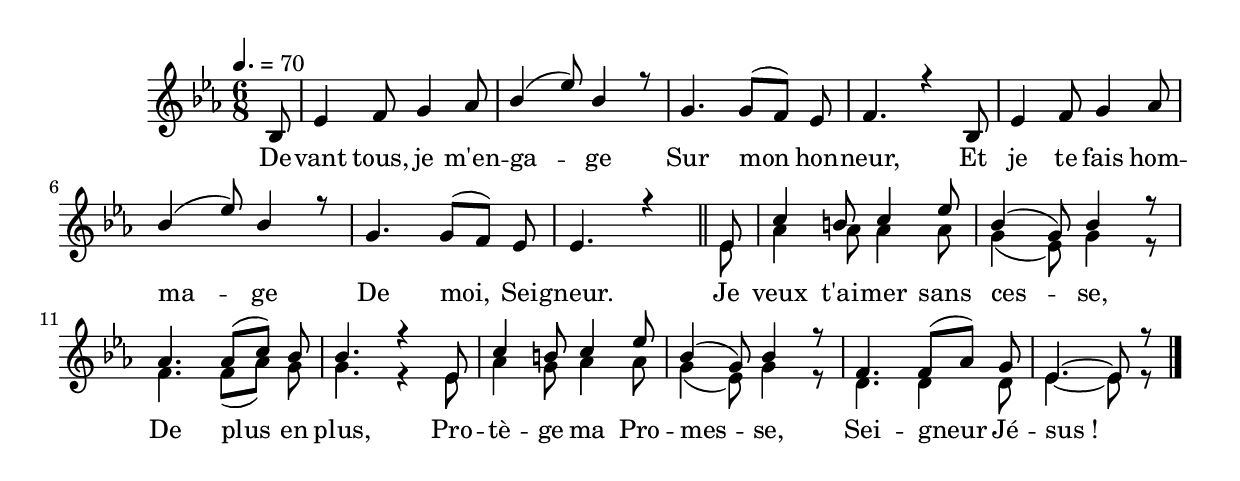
\version "2.16"
\include "italiano.ly"

\header {
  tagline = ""
  composer = ""
}                                        

MetriqueArmure = {
  \tempo 4.=70
  \time 6/8
  \key mib \major
}

italique = { \override Score . LyricText #'font-shape = #'italic }

roman = { \override Score . LyricText #'font-shape = #'roman }

MusiqueCouplet = \relative do' {
	\partial 8 sib8
        mib4 fa8 sol4 lab8
        sib4( mib8) sib4 r8
        sol4. sol8[( fa]) mib
        fa4. r4 sib,8
        mib4 fa8 sol4 lab8
        sib4( mib8) sib4 r8
        sol4. sol8[( fa]) mib8
        mib4. r4
        \bar "||"
}

ThemeRefrain = \relative do' {
        mib8
        do'4 si8 do4 mib8
        sib4( sol8) sib4 r8
        lab4. lab8[( do]) sib8
        sib4. r4 mib,8
        do'4 si8 do4 mib8
        sib4( sol8) sib4 r8
        fa4. fa8[( lab]) sol
        mib4.~ mib8 r8
        \bar "|."
}

AccompagnementRefrain = \relative do'{
  mib8
  lab4 lab8 lab4 lab8
  sol4( mib8) sol4 r8
  fa4. fa8[( lab]) sol
  sol4. r4 mib8
  lab4 sol8 lab4 lab8
  sol4( mib8) sol4 r8
  re4. re4 re8
  mib4.~ mib8 r8
}

Paroles = \lyricmode {
	De -- vant tous, je m'en -- ga -- ge
        Sur mon hon -- neur,
        Et je te fais hom -- ma -- ge
        De moi, Sei -- gneur.
        
        Je veux t'ai -- mer sans ces -- se,
        De plus en plus,
        Pro -- tè -- ge ma Pro -- mes -- se,
        Sei -- gneur Jé -- sus_!
}

\score{
    \new Staff <<
      \set Staff.midiInstrument = "flute"
      \autoBeamOff
      \new Voice = "theme" {\voiceOne
	\override Score.PaperColumn #'keep-inside-line = ##t
	\MetriqueArmure
	\MusiqueCouplet
        \ThemeRefrain
      }
      \new Voice = "accompagnement" {\voiceTwo
        s8*48
        \AccompagnementRefrain
      }
      \new Lyrics \lyricsto theme {
	\Paroles
      }                       
    >>
\layout{}
\midi{}
}
